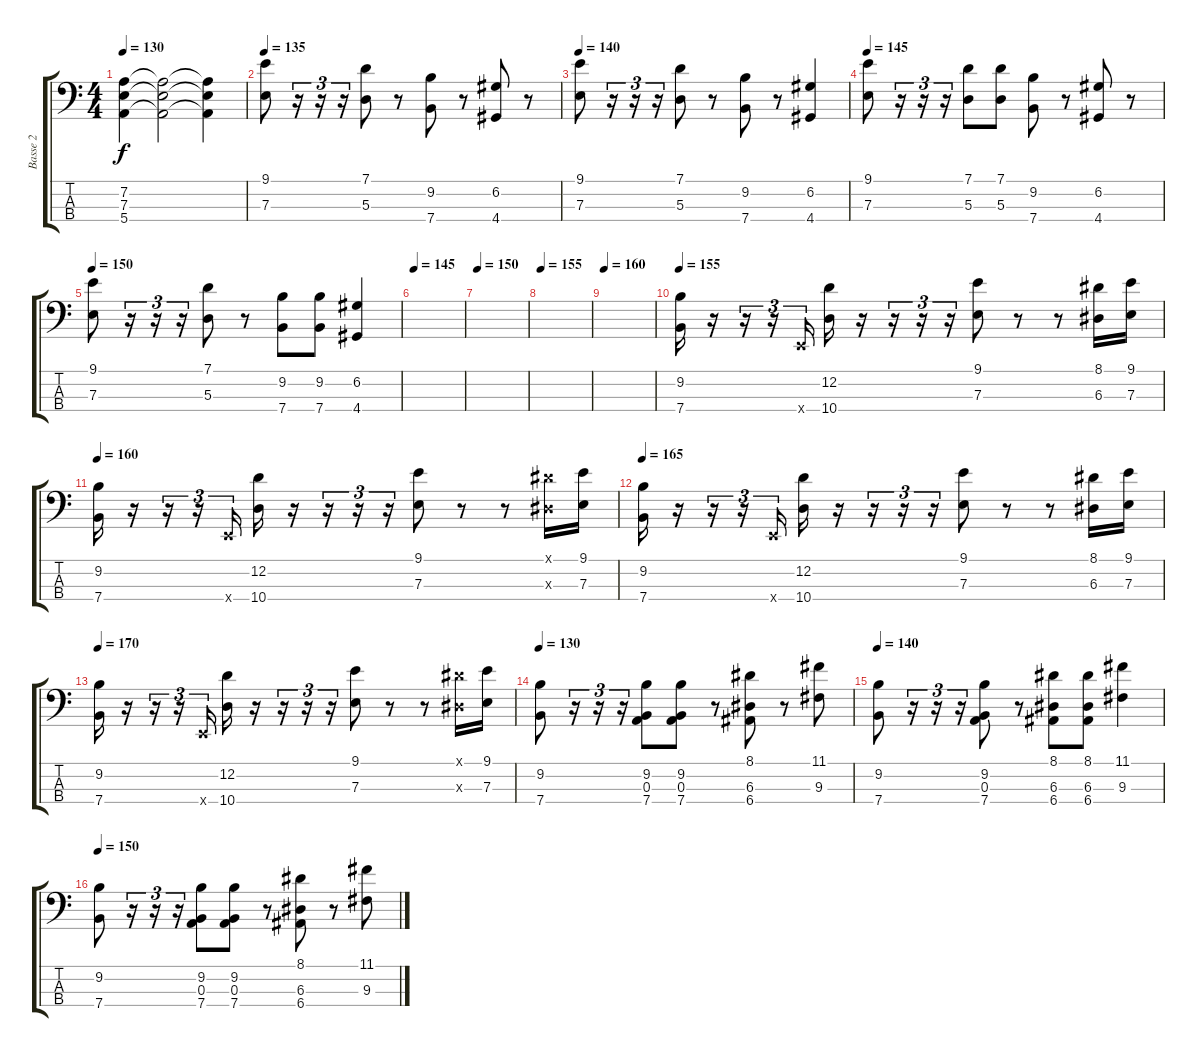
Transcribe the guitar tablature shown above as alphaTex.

\track ("Basse 2 " "Basse 2 ") {instrument acousticbass}
\staff {score tabs}
\tuning (G2 D2 A1 E1) {hide}
\ts (4 4)
\tempo 130
\clef f4
\ks c
(7.2{t} 7.3{t} 5.4{t}).4{dy f} (7.2{t} 7.3{t} 5.4{t}).2 (7.2{t} 7.3{t} 5.4{t}).4 |
\tempo 150
\tempo 135
(9.1 7.3).8 r.16{tu (3 2)} r.16{tu (3 2)} r.16{tu (3 2)} (7.1 5.3).8 r.8 (9.2 7.4).8 r.8 (6.2 4.4).8 r.8 |
\tempo 140
(9.1 7.3).8 r.16{tu (3 2)} r.16{tu (3 2)} r.16{tu (3 2)} (7.1 5.3).8 r.8 (9.2 7.4).8 r.8 (6.2 4.4).4 |
\tempo 145
(9.1 7.3).8 r.16{tu (3 2)} r.16{tu (3 2)} r.16{tu (3 2)} (7.1 5.3).8 (7.1 5.3).8 (9.2 7.4).8 r.8 (6.2 4.4).8 r.8 |
\tempo 150
(9.1 7.3).8 r.16{tu (3 2)} r.16{tu (3 2)} r.16{tu (3 2)} (7.1 5.3).8 r.8 (9.2 7.4).8 (9.2 7.4).8 (6.2 4.4).4 |
\tempo 145
|
\tempo 150
|
\tempo 155
|
\tempo 160
|
\tempo 155
(9.2 7.4).16 r.16 r.16{tu (3 2)} r.16{tu (3 2)} 0.4{x}.16{tu (3 2)} (12.2 10.4).16 r.16 r.16{tu (3 2)} r.16{tu (3 2)} r.16{tu (3 2)} (9.1 7.3).8 r.8 r.8 (8.1 6.3).16 (9.1 7.3).16 |
\tempo 160
(9.2 7.4).16 r.16 r.16{tu (3 2)} r.16{tu (3 2)} 0.4{x}.16{tu (3 2)} (12.2 10.4).16 r.16 r.16{tu (3 2)} r.16{tu (3 2)} r.16{tu (3 2)} (9.1 7.3).8 r.8 r.8 (8.1{x} 6.3{x}).16 (9.1 7.3).16 |
\tempo 165
(9.2 7.4).16 r.16 r.16{tu (3 2)} r.16{tu (3 2)} 0.4{x}.16{tu (3 2)} (12.2 10.4).16 r.16 r.16{tu (3 2)} r.16{tu (3 2)} r.16{tu (3 2)} (9.1 7.3).8 r.8 r.8 (8.1 6.3).16 (9.1 7.3).16 |
\tempo 170
(9.2 7.4).16 r.16 r.16{tu (3 2)} r.16{tu (3 2)} 0.4{x}.16{tu (3 2)} (12.2 10.4).16 r.16 r.16{tu (3 2)} r.16{tu (3 2)} r.16{tu (3 2)} (9.1 7.3).8 r.8 r.8 (8.1{x} 6.3{x}).16 (9.1 7.3).16 |
\tempo 130
(9.2 7.4).8 r.16{tu (3 2)} r.16{tu (3 2)} r.16{tu (3 2)} (9.2 0.3 7.4).8 (9.2 0.3 7.4).8 r.8 (8.1 6.3 6.4).8 r.8 (11.1 9.3).8 |
\tempo 140
(9.2 7.4).8 r.16{tu (3 2)} r.16{tu (3 2)} r.16{tu (3 2)} (9.2 0.3 7.4).8 r.8 (8.1 6.3 6.4).8 (8.1 6.3 6.4).8 (11.1 9.3).4 |
\tempo 150
(9.2 7.4).8 r.16{tu (3 2)} r.16{tu (3 2)} r.16{tu (3 2)} (9.2 0.3 7.4).8 (9.2 0.3 7.4).8 r.8 (8.1 6.3 6.4).8 r.8 (11.1 9.3).8
